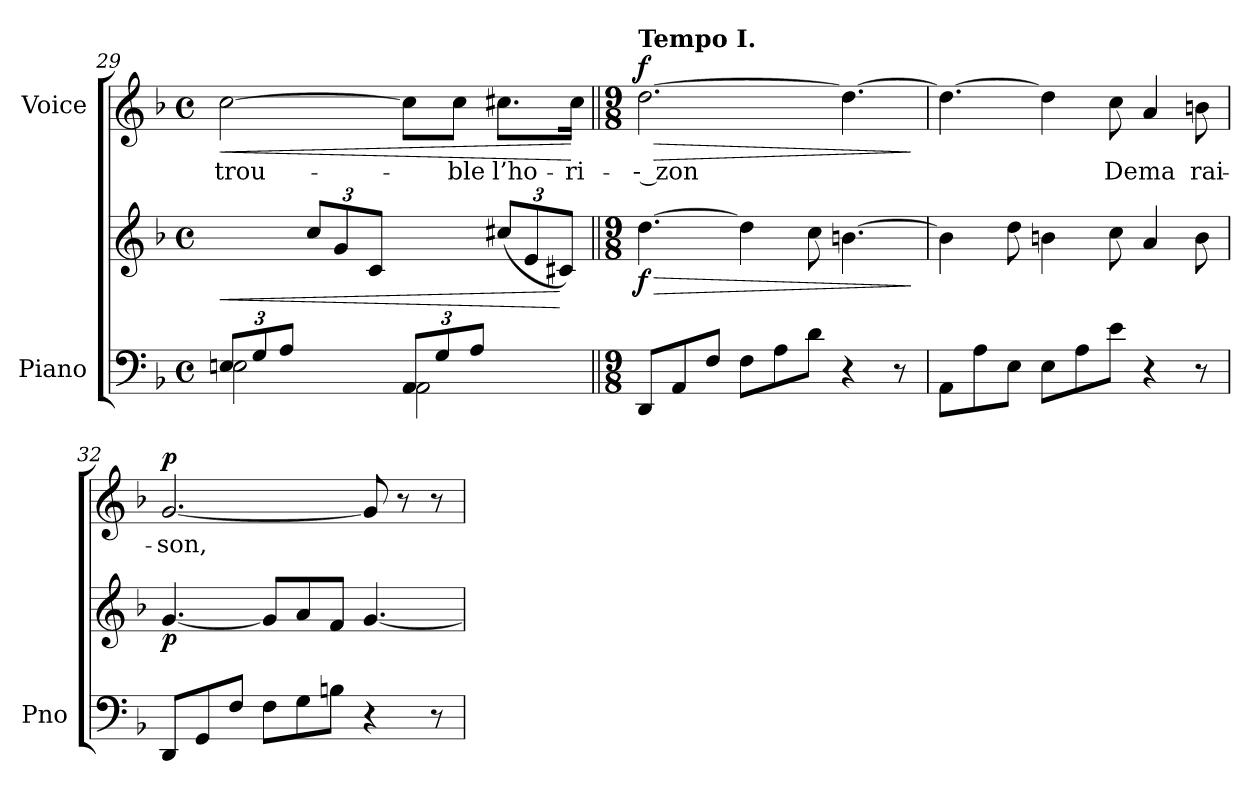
**kern	**kern	**dynam	**kern	**text	**dynam
*part2	*part2	*part2	*part1	*part1	*part1
*staff3	*staff2	*staff2/3	*staff1	*staff1	*staff1
*I"Piano	*	*	*I"Voice	*	*
*I'Pno	*	*	*	*	*
!!LO:LB:g=z
*clefF4	*clefG2	*	*clefG2	*	*
*k[b-]	*k[b-]	*	*k[b-]	*	*
*M4/4	*M4/4	*	*M4/4	*	*
*met(c)	*met(c)	*	*met(c)	*	*
*Xbrackettup	*	*	*	*	*
=29	=29	=29	=29	=29	=29
*^	*	*	*	*	*
!	!	!	!LO:HP:b	!	!LO:LY:b	!LO:HP:b
12En/L	2E\	4ryy	<	[2cc\	trou-	<
12G/	.	.	.	.	.	.
12A/J	.	.	.	.	.	.
*	*	*Xbrackettup	*	*	*	*
8ryy	.	12cc/L	.	.	.	.
.	.	12g/	.	.	.	.
16ryy	.	.	.	.	.	.
.	.	12c/J	.	.	.	.
16ryy	.	.	.	.	.	.
12AA/L	2AA\	4ryy	.	8cc\L]	.	.
12G/	.	.	.	.	.	.
!	!	!	!	!	!LO:LY:b	!
.	.	.	.	8cc\J	-ble	.
12A/J	.	.	.	.	.	.
!	!	!	!	!LO:N:head=solid	!LO:LY:b	!
8ryy	.	(12cc#X/L	.	8.cc#X\L	l’ho-	.
.	.	12e/	.	.	.	.
16ryy	.	.	.	.	.	.
.	.	12c#X/J)	[	.	.	.
!	!	!	!	!	!LO:LY:b	!
16ryy	.	.	.	16cc#\Jk	-ri-	[
*v	*v	*	*	*	*	*
!!LO:LB:g=z
=30||	=30||	=30||	=30||	=30||	=30||
*M9/8	*M9/8	*	*M9/8	*	*
!	!	!	!LO:TX:a:B:t=Tempo I.	!	!
!	!	!LO:HP:b	!	!LO:LY:b	!LO:HP:b
!	!	!LO:DY:n=1:b	!	!	!LO:DY:n=1:a
8DD/L	[4.dd\	> f	[2.dd\	-- zon	> f
8AA/	.	.	.	.	.
8F/J	.	.	.	.	.
8F\L	4dd\]	.	.	.	.
8A\	.	.	.	.	.
8d\J	8cc\	.	.	.	.
4r	[4.bn\	.	4.dd\_	.	.
8r	.	.	.	.	.
.	.	]	.	.	]
=31	=31	=31	=31	=31	=31
8AA\L	4bn\]	.	4.dd\_	.	.
8A\	.	.	.	.	.
8E\J	8dd\	.	.	.	.
8E\L	4b\	.	4dd\]	.	.
8A\	.	.	.	.	.
!	!	!	!	!LO:LY:b	!
8e\J	8cc\	.	8cc\	De	.
!	!	!	!	!LO:LY:b	!
4r	4a/	.	4a/	ma	.
!	!	!	!	!LO:LY:b	!
8r	8b\	.	8bn\	rai-	.
=32	=32	=32	=32	=32	=32
!	!	!LO:DY:b	!	!LO:LY:b	!LO:DY:a
8DD/L	[4.g/	p	[2.g/	-son,	p
8GG/	.	.	.	.	.
8F/J	.	.	.	.	.
8F\L	8g/L]	.	.	.	.
8G\	8a/	.	.	.	.
8Bn\J	8f/J	.	.	.	.
4r	[4.g/	.	8g/]	.	.
.	.	.	8r	.	.
8r	.	.	8r	.	.
=	=	=	=	=	=
*-	*-	*-	*-	*-	*-
